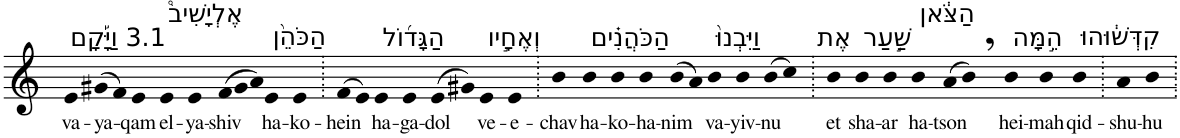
**kern	**text
*part1	*part1
*staff1	*staff1
*I"Piano	*
*I'Pno	*
*clefG2	*
*k[]	*
=1	=1
!LO:TX:a:t=3.1 וַיָּ֡קָם	!
!	!LO:LY:b
4e	va-
!	!LO:LY:b
(>8g#X	-ya-
8f)	.
!	!LO:LY:b
4e	-qam
!LO:TX:a:t=אֶלְיָשִׁיב֩	!
!	!LO:LY:b
4e	el-
!	!LO:LY:b
4e	-ya-
*Xtuplet	*
!	!LO:LY:b
(>12f	-shiv
12g#	.
12a)	.
!LO:TX:a:t=הַכֹּהֵ֨ן	!
!	!LO:LY:b
4e	ha-
!	!LO:LY:b
4e	-ko-
=2.	=2.
!	!LO:LY:b
(>8f	-hein
8e)	.
!LO:TX:a:t=הַגָּד֜וֹל	!
!	!LO:LY:b
4e	ha-
!	!LO:LY:b
4e	-ga-
!	!LO:LY:b
(>8e	-dol
8g#X)	.
!LO:TX:a:t=וְאֶחָ֣יו	!
!	!LO:LY:b
4e	ve-
!	!LO:LY:b
4e	-e-
=3.	=3.
!	!LO:LY:b
4b	-chav
!LO:TX:a:t=הַכֹּהֲנִ֗ים	!
!	!LO:LY:b
4b	ha-
!	!LO:LY:b
4b	-ko-
!	!LO:LY:b
4b	-ha-
!	!LO:LY:b
(>8b	-nim
8a)	.
!LO:TX:a:t=וַיִּבְנוּ֙	!
!	!LO:LY:b
4b	va-
!	!LO:LY:b
4b	-yiv-
!	!LO:LY:b
(>8b	-nu
8cc)	.
=4.	=4.
!LO:TX:a:t=אֶת	!
!	!LO:LY:b
4b	et
!LO:TX:a:t=שַׁ֣עַר	!
!	!LO:LY:b
4b	sha-
!	!LO:LY:b
4b	-ar
!LO:TX:a:t=הַצֹּ֔אן	!
!	!LO:LY:b
4b	ha-
!	!LO:LY:b
(>8a	-tson
8b,)	.
!LO:TX:a:t=הֵ֣מָּה	!
!	!LO:LY:b
4b	hei-
!	!LO:LY:b
4b	-mah
!LO:TX:a:t=קִדְּשׁ֔וּהוּ	!
!	!LO:LY:b
4b	qid-
=5.	=5.
!	!LO:LY:b
4a	-shu-
!	!LO:LY:b
4b	-hu
=.	=.
*-	*-
